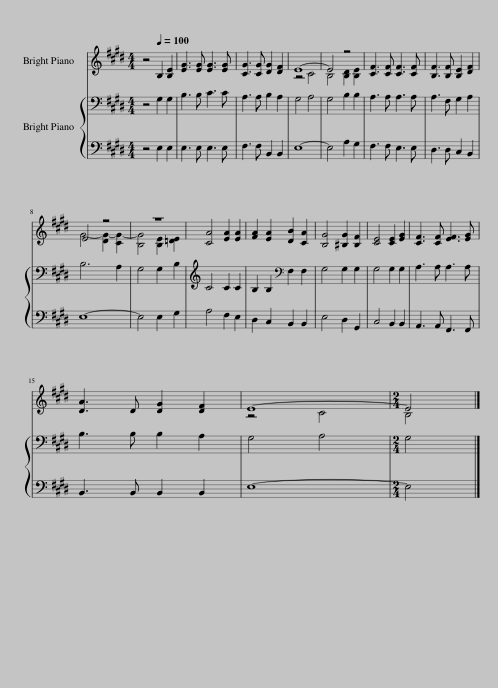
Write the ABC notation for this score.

X:1
%%score ( 1 2 ) { 3 | 4 }
L:1/8
M:4/4
I:linebreak $
K:E
V:1 treble
V:2 treble
V:3 bass
V:4 bass
V:1
 z4[Q:1/4=100] B,2 [B,E]2 | [EG]3 [EG] [EG]3 [EG] | [CG]3 [CG] [DG]2 [DF]2 | E8- | E4 z4 | %5
 [CF]3 [CF] [CF]3 [CF] | [B,F]3 [B,F] [B,E]2 [DF]2 |$ E4 z4 | z8 | [CA]4 [EA]2 [EA]2 | %10
 [FA]2 [EA]2 [DB]2 [CA]2 | [B,G]4 [^B,G]2 [B,F]2 | [CE]4 [CE]2 [EG]2 | [CF]3 [CF] [EF]3 [EG] |$ [DA]3 D [DG]2 [DF]2 | %15
 E8- |[M:2/4] E4 |] %17
V:2
 x8 | x8 | x8 | z4 C4 | B,4 [B,D]2 [B,E]2 | %5
 x8 | x8 |$ G4- [DG-]2 [CG-]2 | [B,G]4 [B,E]2 [=DE]2 | x8 | %10
 x8 | x8 | x8 | x8 |$ x8 | %15
 z4 C4 |[M:2/4] B,4 |] %17
V:3
 z4 G,2 G,2 | B,3 B, C3 C | A,3 A, B,2 A,2 | G,4 A,4 | G,4 B,2 B,2 | %5
 A,3 A, A,3 A, | A,3 F, G,2 A,2 |$ B,6 A,2 | G,4 G,2 B,2 | C4 C2 C2 | %10
 B,2 B,2[K:bass] F,2 F,2 | G,4 G,2 G,2 | G,4 G,2 G,2 | A,3 A, A,3 A, |$ B,3 B, B,2 A,2 | %15
 G,4 A,4 |[M:2/4] G,4 |] %17
V:4
 z4 E,2 E,2 | E,3 E, E,3 E, | F,3 F, B,,2 B,,2 | E,8- | E,4 A,2 G,2 | %5
 F,3 F, E,3 E, | D,3 D, C,2 B,,2 |$ E,8- | E,4 E,2 G,2 | A,4 F,2 E,2 | %10
 D,2 C,2 B,,2 B,,2 | E,4 D,2 G,,2 | C,4 B,,2 B,,2 | A,,3 A,, F,,3 F,, |$ B,,3 B,, B,,2 B,,2 | %15
 E,8- |[M:2/4] E,4 |] %17
